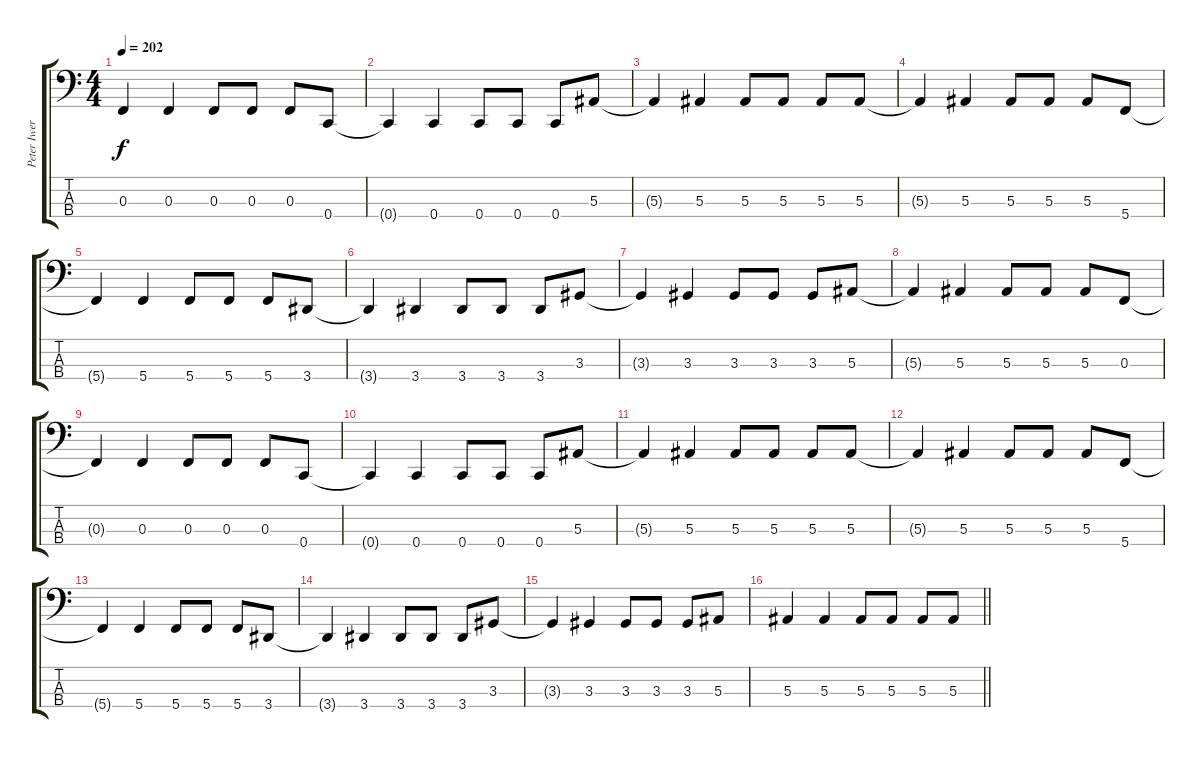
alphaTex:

\track ("Peter Iwers" "Peter Iwer") {instrument electricbassfinger}
\staff {score tabs}
\tuning (Eb2 Bb1 F1 C1) {hide}
\ts (4 4)
\tempo 202
\clef f4
\ks c
0.3{t}.4{dy f} 0.3.4 0.3.8 0.3.8 0.3.8 0.4.8 |
0.4{t}.4 0.4.4 0.4.8 0.4.8 0.4.8 5.3.8 |
5.3{t}.4 5.3.4 5.3.8 5.3.8 5.3.8 5.3.8 |
5.3{t}.4 5.3.4 5.3.8 5.3.8 5.3.8 5.4.8 |
5.4{t}.4 5.4.4 5.4.8 5.4.8 5.4.8 3.4.8 |
3.4{t}.4 3.4.4 3.4.8 3.4.8 3.4.8 3.3.8 |
3.3{t}.4 3.3.4 3.3.8 3.3.8 3.3.8 5.3.8 |
5.3{t}.4 5.3.4 5.3.8 5.3.8 5.3.8 0.3.8 |
0.3{t}.4 0.3.4 0.3.8 0.3.8 0.3.8 0.4.8 |
0.4{t}.4 0.4.4 0.4.8 0.4.8 0.4.8 5.3.8 |
5.3{t}.4 5.3.4 5.3.8 5.3.8 5.3.8 5.3.8 |
5.3{t}.4 5.3.4 5.3.8 5.3.8 5.3.8 5.4.8 |
5.4{t}.4 5.4.4 5.4.8 5.4.8 5.4.8 3.4.8 |
3.4{t}.4 3.4.4 3.4.8 3.4.8 3.4.8 3.3.8 |
3.3{t}.4 3.3.4 3.3.8 3.3.8 3.3.8 5.3.8 |
\barLineRight lightlight
5.3.4 5.3.4 5.3.8 5.3.8 5.3.8 5.3.8
